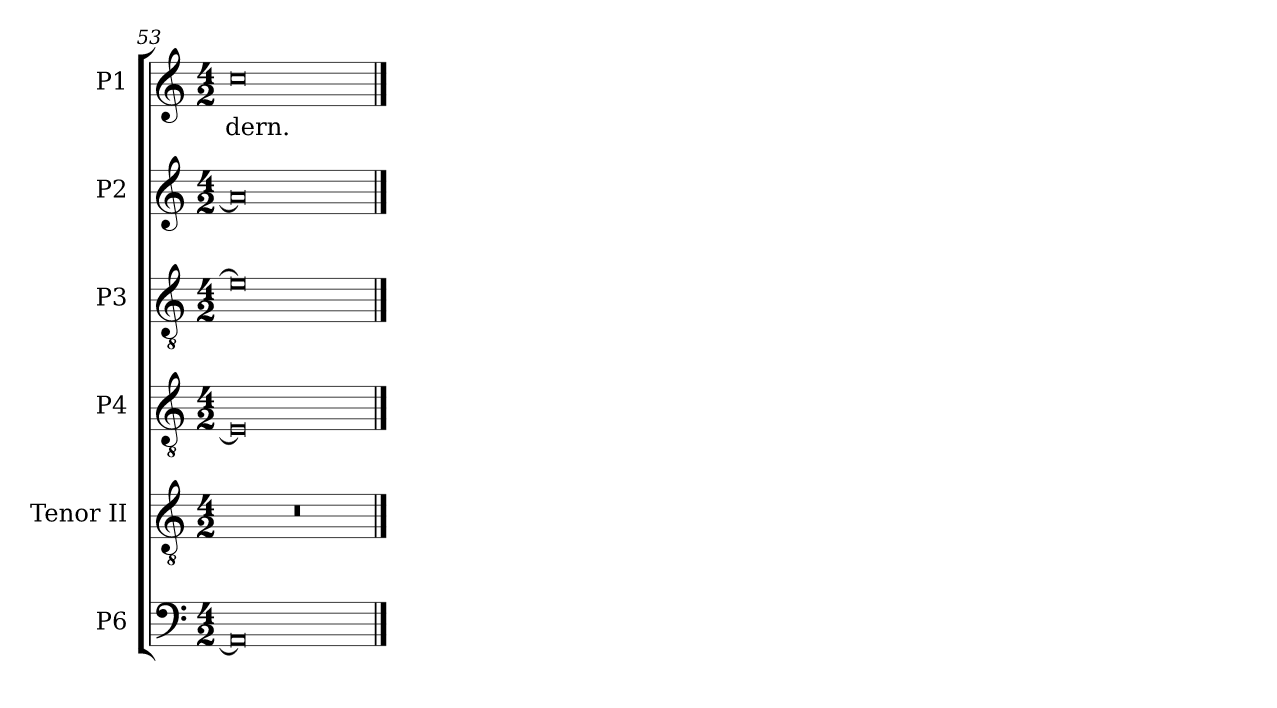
**kern	**kern	**kern	**kern	**kern	**kern	**text
*part6	*part5	*part4	*part3	*part2	*part1	*part1
*staff6	*staff5	*staff4	*staff3	*staff2	*staff1	*staff1
*I"P6	*I"Tenor II	*I"P4	*I"P3	*I"P2	*I"P1	*
*clefF4	*clefGv2	*clefGv2	*clefGv2	*clefG2	*clefG2	*
*	*ITrd7c12	*ITrd7c12	*ITrd7c12	*	*	*
*k[]	*k[]	*k[]	*k[]	*k[]	*k[]	*
*C:	*C:	*C:	*C:	*C:	*C:	*
*M4/2	*M4/2	*M4/2	*M4/2	*M4/2	*M4/2	*
=53	=53	=53	=53	=53	=53	=53
!	!LO:N:vis=1	!	!	!	!	!
!	!	!	!	!	!	!LO:LY:b:color=#000000
0AAi]	0r	0EEi]	0Ei]	0ai]	0cci	-dern.
==	==	==	==	==	==	==
*-	*-	*-	*-	*-	*-	*-
